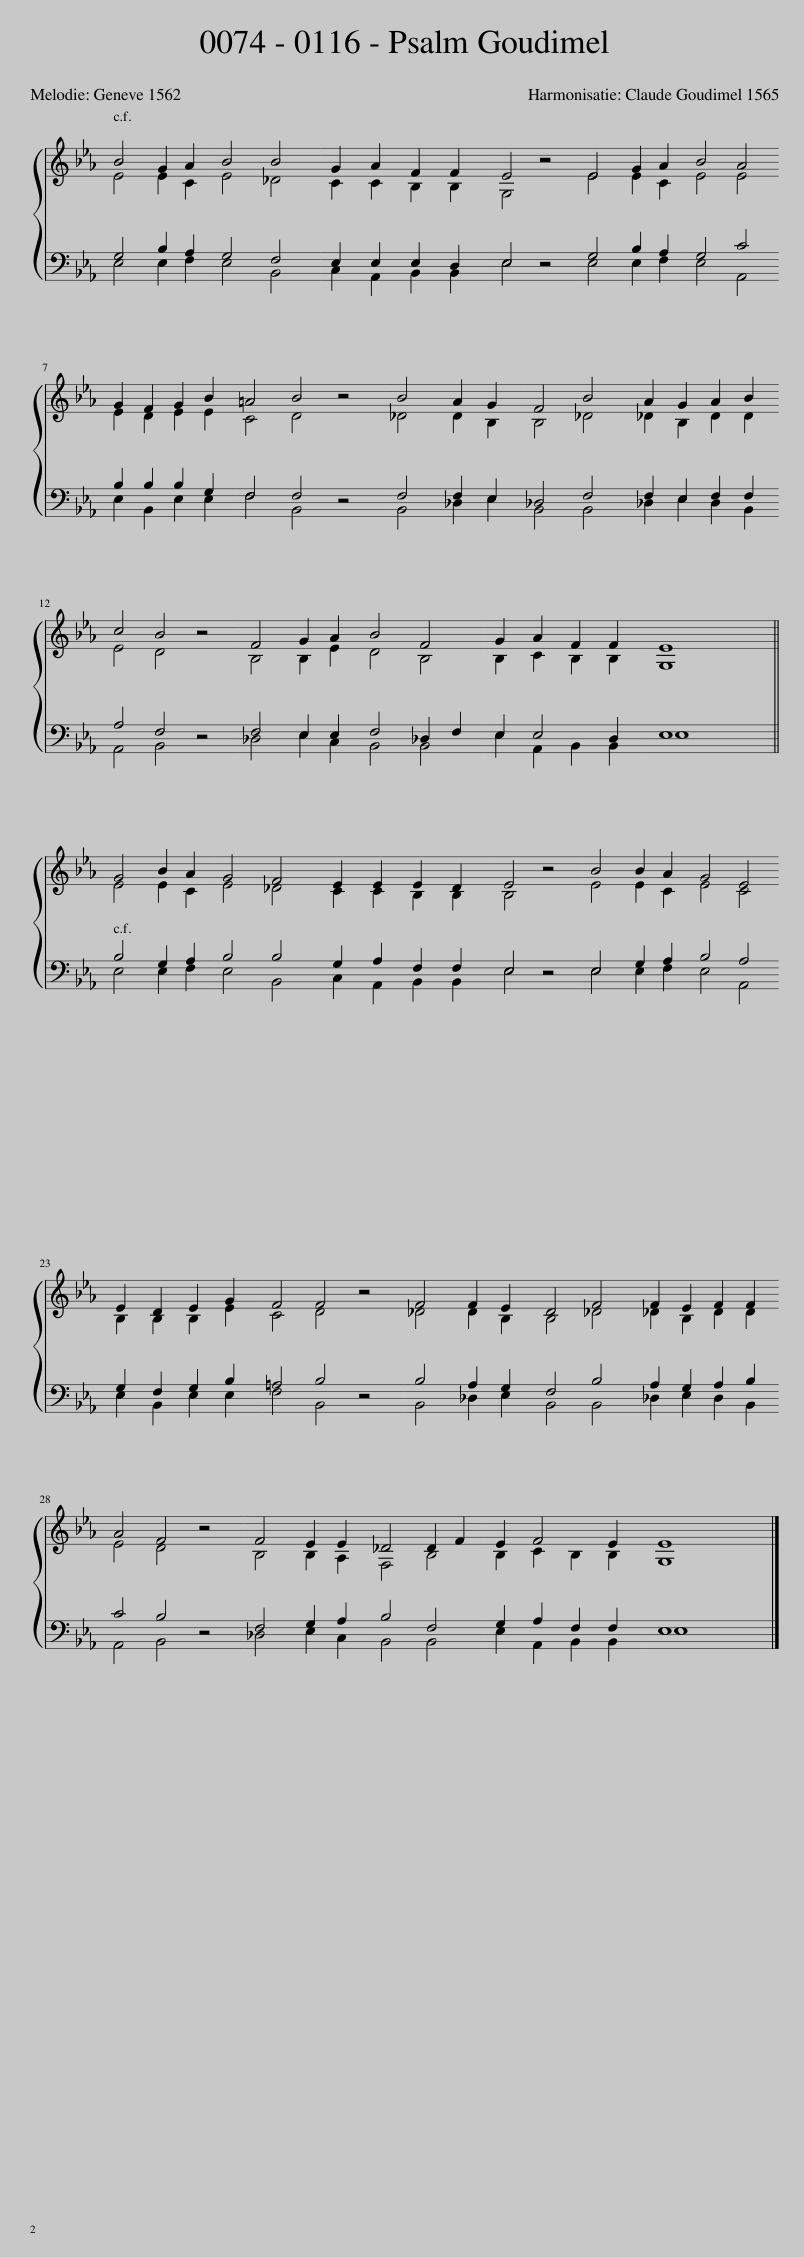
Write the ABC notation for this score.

X:1
%%score { ( 1 2 ) | ( 3 4 ) }
L:1/8
M:4/4
I:linebreak $
K:Eb
V:1 treble
V:2 treble
V:3 bass
V:4 bass
V:1
 B4 G2 A2 | B4 B4 | G2 A2 F2 F2 | E4 z4 | E4 G2 A2 | %5
 B4 A4 |$ G2 F2 G2 B2 | =A4 B4 z4 | B4 A2 G2 | F4 B4 | %10
 A2 G2 A2 B2 |$ c4 B4 z4 | F4 G2 A2 | B4 F4 | G2 A2 F2 F2 | %15
 E8 ||$ G4 B2 A2 | G4 F4 | E2 E2 E2 D2 | E4 z4 | %20
 B4 B2 A2 | G4 E4 |$ E2 D2 E2 G2 | F4 F4 z4 | F4 F2 E2 | %25
 D4 F4 | F2 E2 F2 F2 |$ A4 F4 z4 | F4 E2 E2 | _D4 D2 F2 | %30
 E2 F4 E2 | E8 |] %32
V:2
 E4 E2 C2 | E4 _D4 | C2 C2 B,2 B,2 | G,4 x4 | E4 E2 C2 | %5
 E4 E4 |$ E2 D2 E2 E2 | C4 D4 x4 | _D4 D2 B,2 | B,4 _D4 | %10
 _D2 B,2 D2 D2 |$ E4 D4 x4 | B,4 B,2 E2 | D4 B,4 | B,2 C2 B,2 B,2 | %15
 G,8 ||$ E4 E2 C2 | E4 _D4 | C2 C2 B,2 B,2 | B,4 x4 | %20
 E4 E2 C2 | E4 C4 |$ B,2 B,2 B,2 E2 | C4 D4 x4 | _D4 D2 B,2 | %25
 B,4 _D4 | _D2 B,2 D2 D2 |$ E4 D4 x4 | B,4 B,2 A,2 | F,4 B,4 | %30
 B,2 C2 B,2 B,2 | G,8 |] %32
V:3
 G,4 B,2 A,2 | G,4 F,4 | E,2 E,2 E,2 D,2 | E,4 z4 | G,4 B,2 A,2 | %5
 G,4 C4 |$ B,2 B,2 B,2 G,2 | F,4 F,4 z4 | F,4 F,2 E,2 | _D,4 F,4 | %10
 F,2 E,2 F,2 F,2 |$ A,4 F,4 z4 | F,4 E,2 E,2 | F,4 _D,2 F,2 | E,2 E,4 D,2 | %15
 E,8 ||$ B,4 G,2 A,2 | B,4 B,4 | G,2 A,2 F,2 F,2 | E,4 z4 | %20
 E,4 G,2 A,2 | B,4 A,4 |$ G,2 F,2 G,2 B,2 | =A,4 B,4 z4 | B,4 A,2 G,2 | %25
 F,4 B,4 | A,2 G,2 A,2 B,2 |$ C4 B,4 z4 | F,4 G,2 A,2 | B,4 F,4 | %30
 G,2 A,2 F,2 F,2 | E,8 |] %32
V:4
 E,4 E,2 F,2 | E,4 B,,4 | C,2 A,,2 B,,2 B,,2 | E,4 x4 | E,4 E,2 F,2 | %5
 E,4 A,,4 |$ E,2 B,,2 E,2 E,2 | F,4 B,,4 x4 | B,,4 _D,2 E,2 | B,,4 B,,4 | %10
 _D,2 E,2 D,2 B,,2 |$ A,,4 B,,4 x4 | _D,4 E,2 C,2 | B,,4 B,,4 | E,2 A,,2 B,,2 B,,2 | %15
 E,8 ||$ E,4 E,2 F,2 | E,4 B,,4 | C,2 A,,2 B,,2 B,,2 | E,4 x4 | %20
 E,4 E,2 F,2 | E,4 A,,4 |$ E,2 B,,2 E,2 E,2 | F,4 B,,4 x4 | B,,4 _D,2 E,2 | %25
 B,,4 B,,4 | _D,2 E,2 D,2 B,,2 |$ A,,4 B,,4 x4 | _D,4 E,2 C,2 | B,,4 B,,4 | %30
 E,2 A,,2 B,,2 B,,2 | E,8 |] %32
